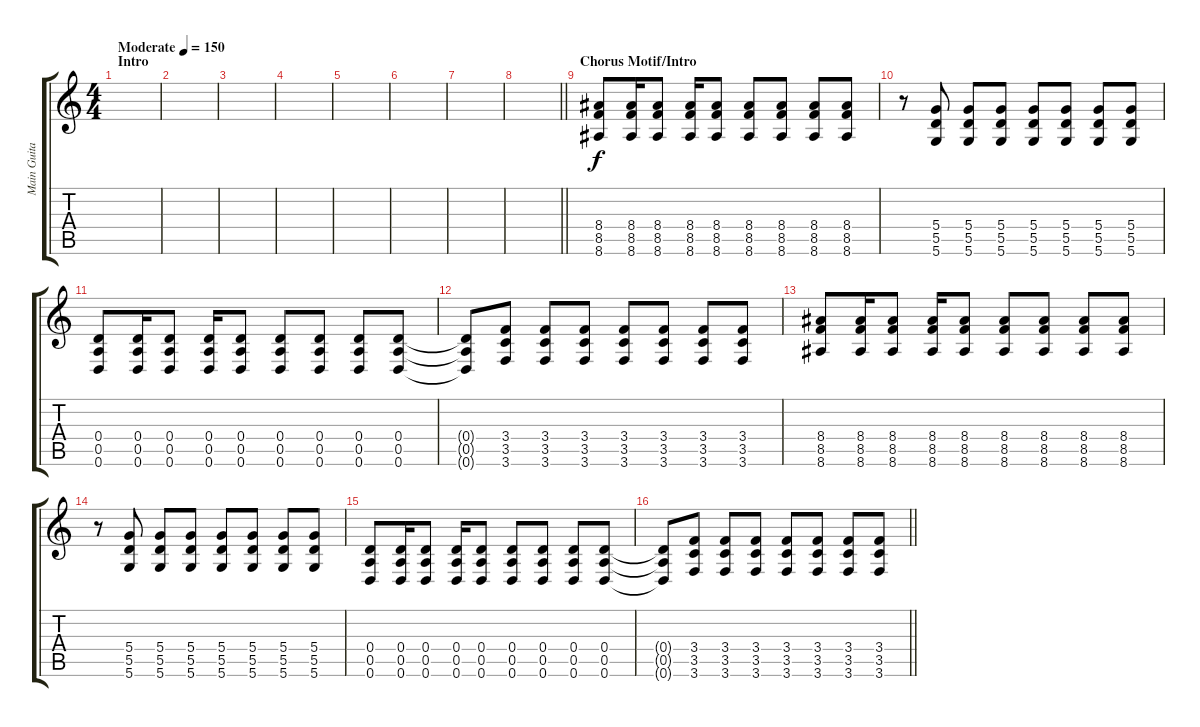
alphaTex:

\track ("Main Guitar" "Main Guita") {instrument distortionguitar}
\staff {score tabs}
\tuning (E4 B3 G3 D3 A2 D2) {hide}
\ts (4 4)
\section ("" "Intro")
\tempo (150 "Moderate")
\clef g2
\ks c
|
|
|
|
|
|
|
\barLineRight lightlight
|
\section ("" "Chorus Motif/Intro")
(8.4 8.5 8.6).8 (8.4 8.5 8.6).16 (8.4 8.5 8.6).8 (8.4 8.5 8.6).16 (8.4 8.5 8.6).8 (8.4 8.5 8.6).8 (8.4 8.5 8.6).8 (8.4 8.5 8.6).8 (8.4 8.5 8.6).8 |
r.8 (5.4 5.5 5.6).8 (5.4 5.5 5.6).8 (5.4 5.5 5.6).8 (5.4 5.5 5.6).8 (5.4 5.5 5.6).8 (5.4 5.5 5.6).8 (5.4 5.5 5.6).8 |
(0.4 0.5 0.6).8 (0.4 0.5 0.6).16 (0.4 0.5 0.6).8 (0.4 0.5 0.6).16 (0.4 0.5 0.6).8 (0.4 0.5 0.6).8 (0.4 0.5 0.6).8 (0.4 0.5 0.6).8 (0.4 0.5 0.6).8 |
(0.4{t} 0.5{t} 0.6{t}).8 (3.4 3.5 3.6).8 (3.4 3.5 3.6).8 (3.4 3.5 3.6).8 (3.4 3.5 3.6).8 (3.4 3.5 3.6).8 (3.4 3.5 3.6).8 (3.4 3.5 3.6).8 |
(8.4 8.5 8.6).8 (8.4 8.5 8.6).16 (8.4 8.5 8.6).8 (8.4 8.5 8.6).16 (8.4 8.5 8.6).8 (8.4 8.5 8.6).8 (8.4 8.5 8.6).8 (8.4 8.5 8.6).8 (8.4 8.5 8.6).8 |
r.8 (5.4 5.5 5.6).8 (5.4 5.5 5.6).8 (5.4 5.5 5.6).8 (5.4 5.5 5.6).8 (5.4 5.5 5.6).8 (5.4 5.5 5.6).8 (5.4 5.5 5.6).8 |
(0.4 0.5 0.6).8 (0.4 0.5 0.6).16 (0.4 0.5 0.6).8 (0.4 0.5 0.6).16 (0.4 0.5 0.6).8 (0.4 0.5 0.6).8 (0.4 0.5 0.6).8 (0.4 0.5 0.6).8 (0.4 0.5 0.6).8 |
\barLineRight lightlight
(0.4{t} 0.5{t} 0.6{t}).8 (3.4 3.5 3.6).8 (3.4 3.5 3.6).8 (3.4 3.5 3.6).8 (3.4 3.5 3.6).8 (3.4 3.5 3.6).8 (3.4 3.5 3.6).8 (3.4 3.5 3.6).8
